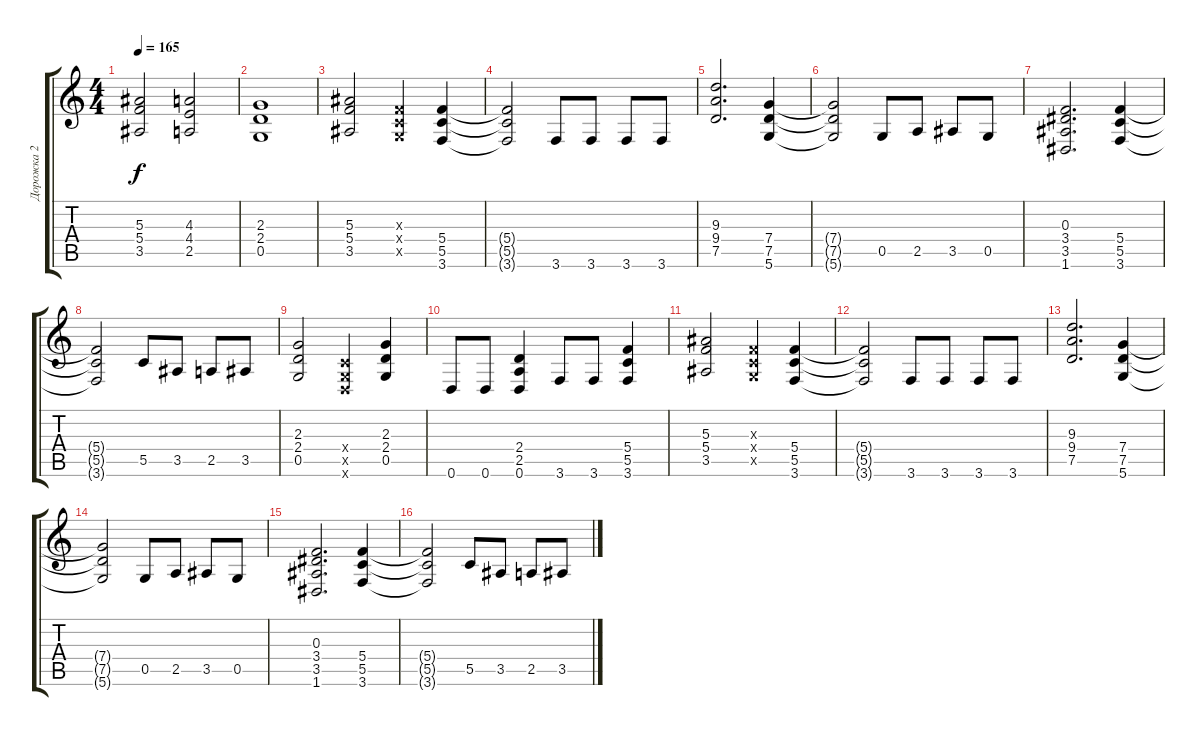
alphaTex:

\track ("Дорожка 2" "Дорожка 2") {instrument distortionguitar}
\staff {score tabs}
\tuning (D4 A3 F3 C3 G2 D2) {hide}
\ts (4 4)
\tempo 165
\clef g2
\ks c
(5.3 5.4 3.5).2{dy f} (4.3 4.4 2.5).2 |
(2.3 2.4 0.5).1 |
(5.3 5.4 3.5).2 (0.3{x} 0.4{x} 0.5{x}).4 (5.4 5.5 3.6).4 |
(5.4{t} 5.5{t} 3.6{t}).2 3.6.8 3.6.8 3.6.8 3.6.8 |
(9.3 9.4 7.5).2{d} (7.4 7.5 5.6).4 |
(7.4{t} 7.5{t} 5.6{t}).2 0.5.8 2.5.8 3.5.8 0.5.8 |
(0.3 3.4 3.5 1.6).2{d} (5.4 5.5 3.6).4 |
(5.4{t} 5.5{t} 3.6{t}).2 5.5.8 3.5.8 2.5.8 3.5.8 |
(2.3 2.4 0.5).2 (0.4{x} 0.5{x} 0.6{x}).4 (2.3 2.4 0.5).4 |
0.6.8 0.6.8 (2.4 2.5 0.6).4 3.6.8 3.6.8 (5.4 5.5 3.6).4 |
(5.3 5.4 3.5).2 (0.3{x} 0.4{x} 0.5{x}).4 (5.4 5.5 3.6).4 |
(5.4{t} 5.5{t} 3.6{t}).2 3.6.8 3.6.8 3.6.8 3.6.8 |
(9.3 9.4 7.5).2{d} (7.4 7.5 5.6).4 |
(7.4{t} 7.5{t} 5.6{t}).2 0.5.8 2.5.8 3.5.8 0.5.8 |
(0.3 3.4 3.5 1.6).2{d} (5.4 5.5 3.6).4 |
(5.4{t} 5.5{t} 3.6{t}).2 5.5.8 3.5.8 2.5.8 3.5.8
